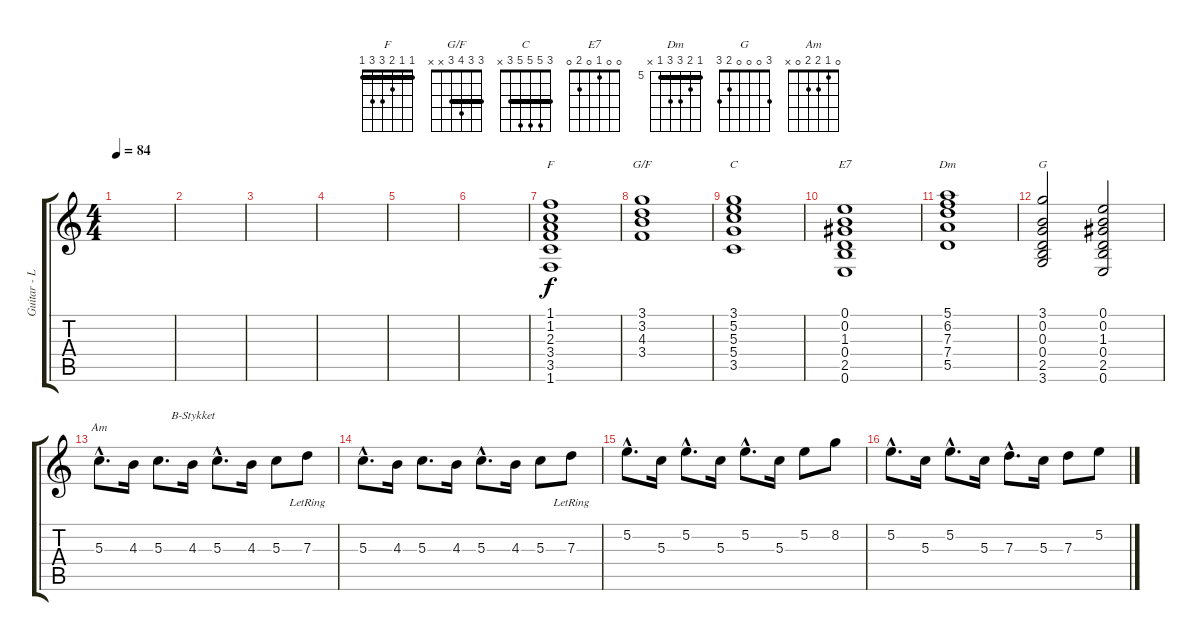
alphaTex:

\track ("Guitar - Lead" "Guitar - L") {instrument distortionguitar}
\staff {score tabs}
\tuning (E4 B3 G3 D3 A2 E2) {hide}
\chord ("F" 1 1 2 3 3 1) {barre 1}
\chord ("G/F" 3 3 4 3 x x) {barre 3}
\chord ("C" 3 5 5 5 3 x) {barre 3}
\chord ("E7" 0 0 1 0 2 0)
\chord ("Dm" 5 6 7 7 5 x) {firstfret 5 barre 5}
\chord ("G" 3 0 0 0 2 3)
\chord ("Am" 0 1 2 2 0 x)
\ts (4 4)
\tempo 84
\clef g2
\ks c
|
|
|
|
|
|
(1.1 1.2 2.3 3.4 3.5 1.6).1{ch "F"} |
(3.1 3.2 4.3 3.4).1{ch "G/F"} |
(3.1 5.2 5.3 5.4 3.5).1{ch "C"} |
(0.1 0.2 1.3 0.4 2.5 0.6).1{ch "E7"} |
(5.1 6.2 7.3 7.4 5.5).1{ch "Dm"} |
(3.1 0.2 0.3 0.4 2.5 3.6).2{ch "G"} (0.1 0.2 1.3 0.4 2.5 0.6).2 |
5.3{hac}.8{d ch "Am" txt "                        B-Stykket"} 4.3.16 5.3.8{d} 4.3.16 5.3{hac}.8{d} 4.3.16 5.3.8 7.3{lr}.8 |
5.3{hac}.8{d} 4.3.16 5.3.8{d} 4.3.16 5.3{hac}.8{d} 4.3.16 5.3.8 7.3{lr}.8 |
5.2{hac}.8{d} 5.3.16 5.2{hac}.8{d} 5.3.16 5.2{hac}.8{d} 5.3.16 5.2.8 8.2.8 |
5.2{hac}.8{d} 5.3.16 5.2{hac}.8{d} 5.3.16 7.3{hac}.8{d} 5.3.16 7.3.8 5.2.8
